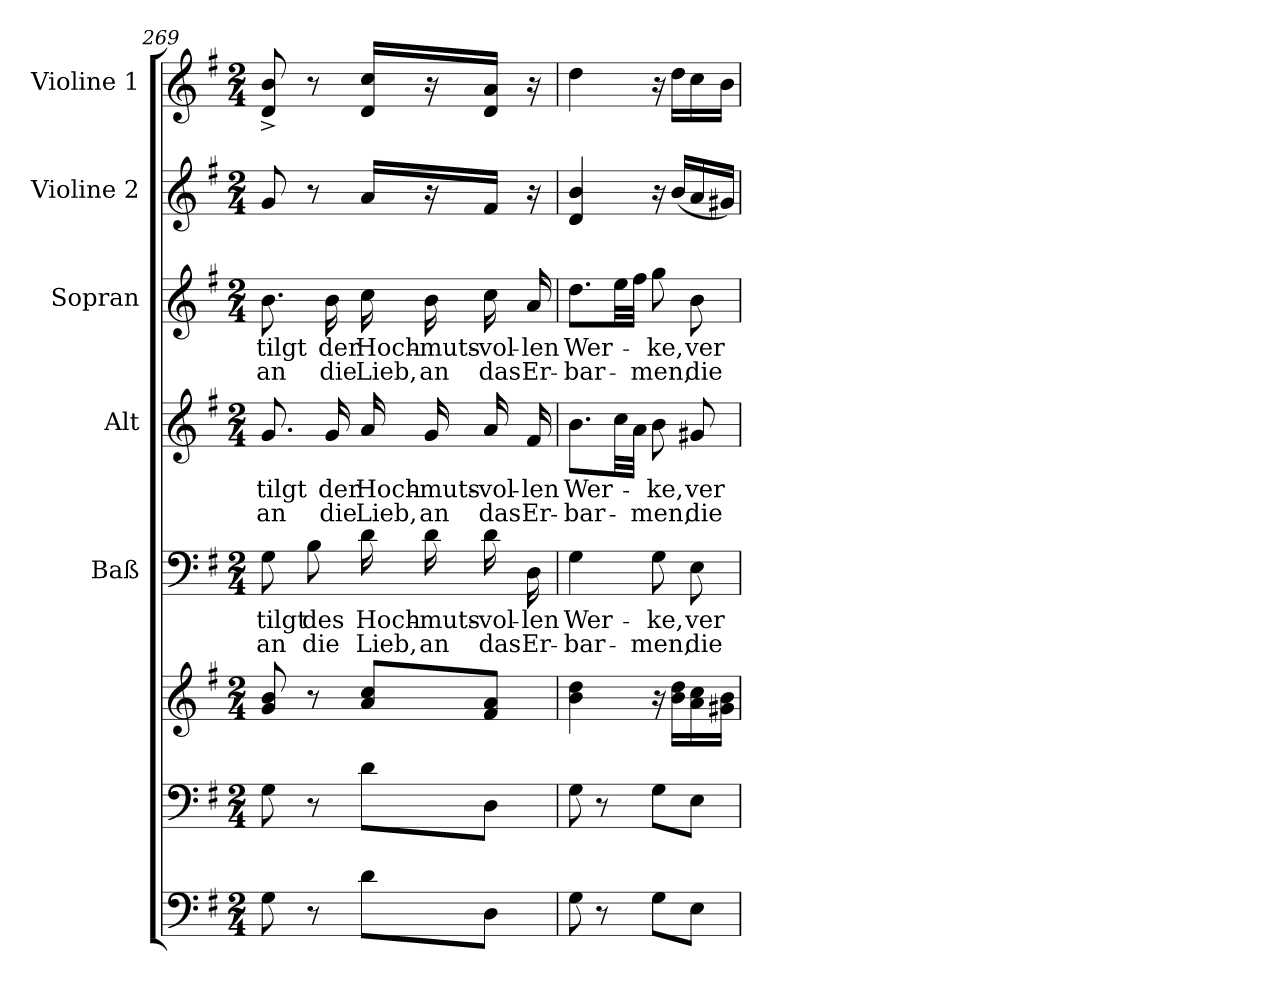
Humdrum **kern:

**kern	**kern	**kern	**kern	**text	**text	**kern	**text	**text	**kern	**text	**text	**kern	**kern
*part7	*part6	*part6	*part5	*part5	*part5	*part4	*part4	*part4	*part3	*part3	*part3	*part2	*part1
*staff8	*staff7	*staff6	*staff5	*staff5	*staff5	*staff4	*staff4	*staff4	*staff3	*staff3	*staff3	*staff2	*staff1
*	*	*	*I"Baß	*	*	*I"Alt	*	*	*I"Sopran	*	*	*I"Violine 2	*I"Violine 1
*	*	*	*	*	*	*	*	*	*	*	*	*I'Vln	*I'Vln
*clefF4	*clefF4	*clefG2	*clefF4	*	*	*clefG2	*	*	*clefG2	*	*	*clefG2	*clefG2
*ITrd7c12	*	*	*	*	*	*	*	*	*	*	*	*	*
*k[f#]	*k[f#]	*k[f#]	*k[f#]	*	*	*k[f#]	*	*	*k[f#]	*	*	*k[f#]	*k[f#]
*G:	*G:	*G:	*G:	*	*	*G:	*	*	*G:	*	*	*G:	*G:
*M2/4	*M2/4	*M2/4	*M2/4	*	*	*M2/4	*	*	*M2/4	*	*	*M2/4	*M2/4
=269	=269	=269	=269	=269	=269	=269	=269	=269	=269	=269	=269	=269	=269
!	!	!	!	!LO:LY:b	!LO:LY:b	!	!LO:LY:b	!LO:LY:b	!	!LO:LY:b	!LO:LY:b	!	!
8GG\	8G\	8g/ 8b/	8G\	tilgt	an	8.g/	tilgt	an	8.b\	tilgt	an	8g/	8d/^< 8b/^<
!	!	!	!	!LO:LY:b	!LO:LY:b	!	!	!	!	!	!	!	!
8r	8r	8r	8B\	des	die	.	.	.	.	.	.	8r	8r
!	!	!	!	!	!	!	!LO:LY:b	!LO:LY:b	!	!LO:LY:b	!LO:LY:b	!	!
.	.	.	.	.	.	16g/	der	die	16b\	der	die	.	.
!	!	!	!	!LO:LY:b	!LO:LY:b	!	!LO:LY:b	!LO:LY:b	!	!LO:LY:b	!LO:LY:b	!	!
8D\L	8d\L	8a/ 8cc/L	16d\	Hoch-	Lieb,	16a/	Hoch-	Lieb,	16cc\	Hoch-	Lieb,	16a/KL	16d/ 16cc/KL
!	!	!	!	!LO:LY:b	!LO:LY:b	!	!LO:LY:b	!LO:LY:b	!	!LO:LY:b	!LO:LY:b	!	!
.	.	.	16d\	-muts-	an	16g/	-muts-	an	16b\	-muts-	an	16r	16r
!	!	!	!	!LO:LY:b	!LO:LY:b	!	!LO:LY:b	!LO:LY:b	!	!LO:LY:b	!LO:LY:b	!	!
8DD\J	8D\J	8f#/ 8a/J	16d\	-vol-	das	16a/	-vol-	das	16cc\	-vol-	das	16f#/Jk	16d/ 16a/Jk
!	!	!	!	!LO:LY:b	!LO:LY:b	!	!LO:LY:b	!LO:LY:b	!	!LO:LY:b	!LO:LY:b	!	!
.	.	.	16D\	-len	Er-	16f#/	-len	Er-	16a/	-len	Er-	16r	16r
!!LO:PB:g=z
=270	=270	=270	=270	=270	=270	=270	=270	=270	=270	=270	=270	=270	=270
!	!	!	!	!LO:LY:b	!LO:LY:b	!	!LO:LY:b	!LO:LY:b	!	!LO:LY:b	!LO:LY:b	!	!
8GG\	8G\	4b\ 4dd\	4G\	Wer-	-bar-	8.b\L	Wer-	-bar-	8.dd\L	Wer-	-bar-	4d/ 4b/	4dd\
8r	8r	.	.	.	.	.	.	.	.	.	.	.	.
.	.	.	.	.	.	32cc\LL	.	.	32ee\LL	.	.	.	.
.	.	.	.	.	.	32a\JJJ	.	.	32ff#\JJJ	.	.	.	.
!	!	!	!	!LO:LY:b	!LO:LY:b	!	!LO:LY:b	!LO:LY:b	!	!LO:LY:b	!LO:LY:b	!	!
8GG\L	8G\L	16r	8G\	-ke,	-men,	8b\	-ke,	-men,	8gg\	-ke,	-men,	16r	16r
.	.	16b\ 16dd\LL	.	.	.	.	.	.	.	.	.	(<16b/LL	16dd\LL
!	!	!	!	!LO:LY:b	!LO:LY:b	!	!LO:LY:b	!LO:LY:b	!	!LO:LY:b	!LO:LY:b	!	!
8EE\J	8E\J	16a\ 16cc\	8E\	ver-	die	8g#X/	ver-	die	8b\	ver-	die	16a/	16cc\
.	.	16g#X\ 16b\JJ	.	.	.	.	.	.	.	.	.	16g#X/JJ)	16b\JJ
=	=	=	=	=	=	=	=	=	=	=	=	=	=
*-	*-	*-	*-	*-	*-	*-	*-	*-	*-	*-	*-	*-	*-
